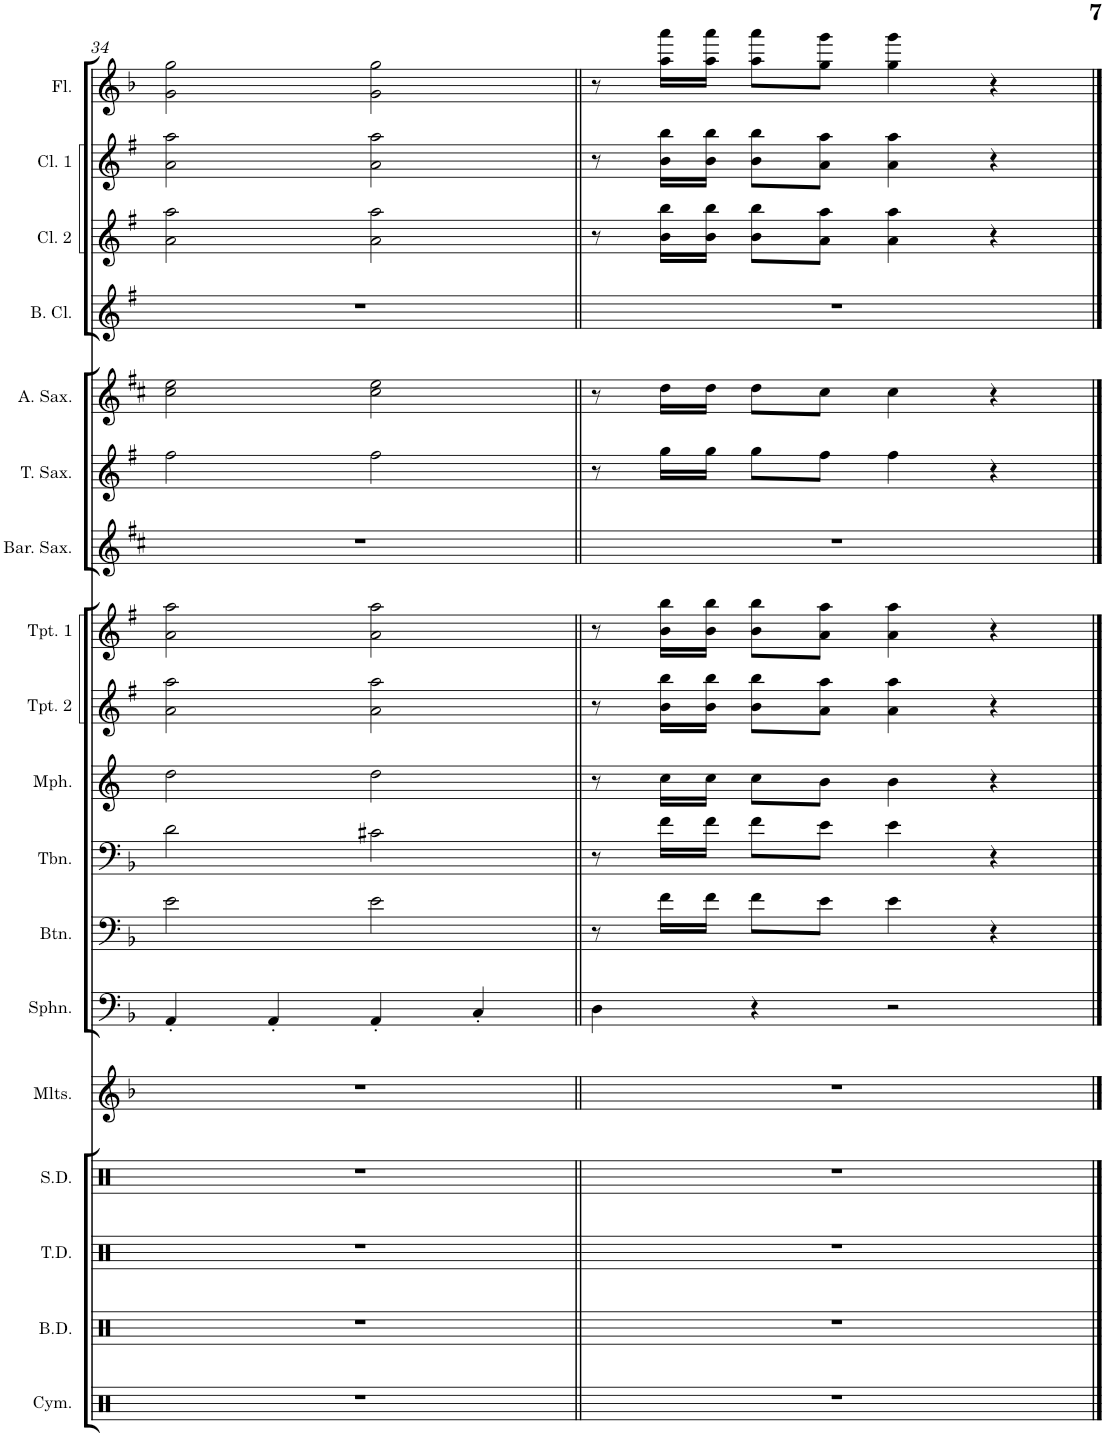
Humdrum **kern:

**kern	**kern	**kern	**kern	**kern	**kern	**kern	**kern	**kern	**kern	**kern	**kern	**kern	**kern	**kern	**kern	**kern	**kern
*part18	*part17	*part16	*part15	*part14	*part13	*part12	*part11	*part10	*part9	*part8	*part7	*part6	*part5	*part4	*part3	*part2	*part1
*staff18	*staff17	*staff16	*staff15	*staff14	*staff13	*staff12	*staff11	*staff10	*staff9	*staff8	*staff7	*staff6	*staff5	*staff4	*staff3	*staff2	*staff1
*I"Cymbals	*I"Bass Drums	*I"Tenor Drums	*I"Snare Drum	*I"Mallets	*I"Sousaphone	*I"Baritone	*I"Trombone	*I"Mellophone	*I"Trumpet 2	*I"Trumpet 1	*I"Baritone Sax	*I"Tenor Sax	*I"Alto Sax	*I"Bass Clarinet	*I"Clarinet 2	*I"Clarinet 1	*I"Flute
*I'Cym.	*I'B.D.	*I'T.D.	*I'S.D.	*I'Mlts.	*I'Sphn.	*I'Btn.	*I'Tbn.	*I'Mph.	*I'Tpt. 2	*I'Tpt. 1	*I'Bar. Sax.	*I'T. Sax.	*I'A. Sax.	*I'B. Cl.	*I'Cl. 2	*I'Cl. 1	*I'Fl.
!!LO:PB:g=z
*clefX	*clefX	*clefX	*clefX	*clefG2	*clefF4	*clefF4	*clefF4	*clefG2	*clefG2	*clefG2	*clefG2	*clefG2	*clefG2	*clefG2	*clefG2	*clefG2	*clefG2
*	*	*	*	*Trd-7c-12	*	*Trd4c7	*	*Trd4c7	*Trd1c2	*Trd1c2	*Trd12c21	*Trd8c14	*Trd5c9	*Trd8c14	*Trd1c2	*Trd1c2	*
*k[]	*k[]	*k[]	*k[]	*k[b-]	*k[b-]	*k[b-]	*k[b-]	*k[]	*k[f#]	*k[f#]	*k[f#c#]	*k[f#]	*k[f#c#]	*k[f#]	*k[f#]	*k[f#]	*k[b-]
*M4/4	*M4/4	*M4/4	*M4/4	*M4/4	*M4/4	*M4/4	*M4/4	*M4/4	*M4/4	*M4/4	*M4/4	*M4/4	*M4/4	*M4/4	*M4/4	*M4/4	*M4/4
=34	=34	=34	=34	=34	=34	=34	=34	=34	=34	=34	=34	=34	=34	=34	=34	=34	=34
1r	1r	1r	1r	1r	4AA'/	2e\	2d\	2dd\	2a\ 2aa\	2a\ 2aa\	1r	2ff#\	2cc#\ 2ee\	1r	2a\ 2aa\	2a\ 2aa\	2g\ 2gg\
.	.	.	.	.	4AA'/	.	.	.	.	.	.	.	.	.	.	.	.
.	.	.	.	.	4AA'/	2e\	2c#X\	2dd\	2a\ 2aa\	2a\ 2aa\	.	2ff#\	2cc#\ 2ee\	.	2a\ 2aa\	2a\ 2aa\	2g\ 2gg\
.	.	.	.	.	4C'/	.	.	.	.	.	.	.	.	.	.	.	.
=35||	=35||	=35||	=35||	=35||	=35||	=35||	=35||	=35||	=35||	=35||	=35||	=35||	=35||	=35||	=35||	=35||	=35||
1r	1r	1r	1r	1r	4D\	8r	8r	8r	8r	8r	1r	8r	8r	1r	8r	8r	8r
.	.	.	.	.	.	16f\LL	16f\LL	16cc\LL	16b\ 16bb\LL	16b\ 16bb\LL	.	16gg\LL	16dd\LL	.	16b\ 16bb\LL	16b\ 16bb\LL	16aa\ 16aaa\LL
.	.	.	.	.	.	16f\JJ	16f\JJ	16cc\JJ	16b\ 16bb\JJ	16b\ 16bb\JJ	.	16gg\JJ	16dd\JJ	.	16b\ 16bb\JJ	16b\ 16bb\JJ	16aa\ 16aaa\JJ
.	.	.	.	.	4r	8f\L	8f\L	8cc\L	8b\ 8bb\L	8b\ 8bb\L	.	8gg\L	8dd\L	.	8b\ 8bb\L	8b\ 8bb\L	8aa\ 8aaa\L
.	.	.	.	.	.	8e\J	8e\J	8b\J	8a\ 8aa\J	8a\ 8aa\J	.	8ff#\J	8cc#\J	.	8a\ 8aa\J	8a\ 8aa\J	8gg\ 8ggg\J
.	.	.	.	.	2r	4e\	4e\	4b\	4a\ 4aa\	4a\ 4aa\	.	4ff#\	4cc#\	.	4a\ 4aa\	4a\ 4aa\	4gg\ 4ggg\
.	.	.	.	.	.	4r	4r	4r	4r	4r	.	4r	4r	.	4r	4r	4r
==	==	==	==	==	==	==	==	==	==	==	==	==	==	==	==	==	==
*-	*-	*-	*-	*-	*-	*-	*-	*-	*-	*-	*-	*-	*-	*-	*-	*-	*-
